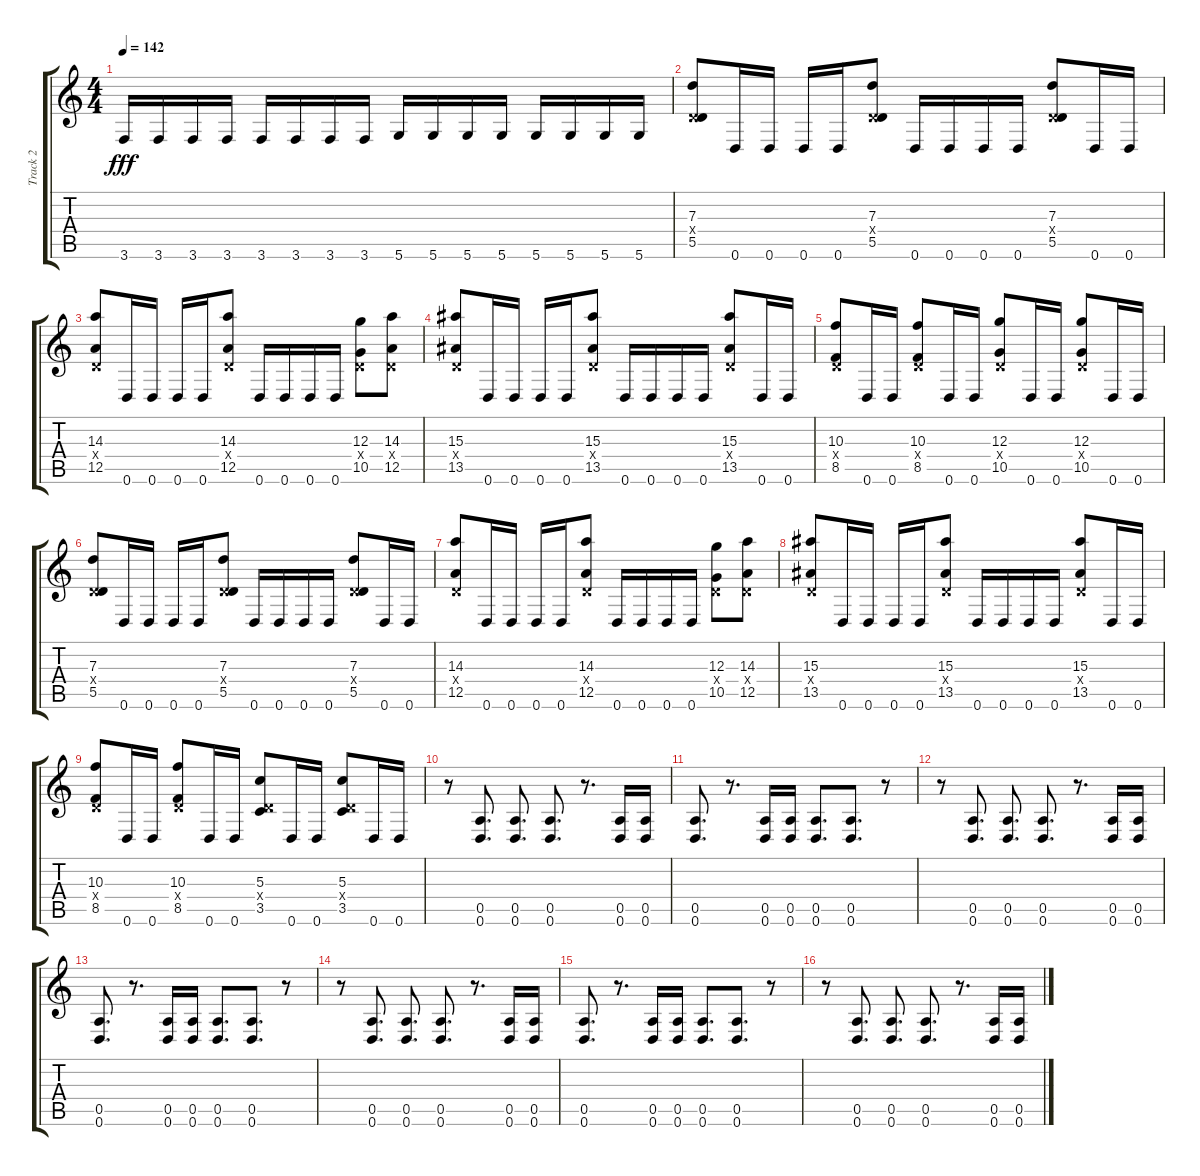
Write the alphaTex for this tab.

\track ("Track 2" "Track 2") {instrument distortionguitar}
\staff {score tabs}
\tuning (E4 B3 G3 D3 A2 D2) {hide}
\ts (4 4)
\tempo 142
\clef g2
\ks c
3.6.16{dy fff} 3.6.16 3.6.16 3.6.16 3.6.16 3.6.16 3.6.16 3.6.16 5.6.16 5.6.16 5.6.16 5.6.16 5.6.16 5.6.16 5.6.16 5.6.16 |
(7.3 0.4{x} 5.5).8 0.6.16 0.6.16 0.6.16 0.6.16 (7.3 0.4{x} 5.5).8 0.6.16 0.6.16 0.6.16 0.6.16 (7.3 0.4{x} 5.5).8 0.6.16 0.6.16 |
(14.3 0.4{x} 12.5).8 0.6.16 0.6.16 0.6.16 0.6.16 (14.3 0.4{x} 12.5).8 0.6.16 0.6.16 0.6.16 0.6.16 (12.3 0.4{x} 10.5).8 (14.3 0.4{x} 12.5).8 |
(15.3 0.4{x} 13.5).8 0.6.16 0.6.16 0.6.16 0.6.16 (15.3 0.4{x} 13.5).8 0.6.16 0.6.16 0.6.16 0.6.16 (15.3 0.4{x} 13.5).8 0.6.16 0.6.16 |
(10.3 0.4{x} 8.5).8 0.6.16 0.6.16 (10.3 0.4{x} 8.5).8 0.6.16 0.6.16 (12.3 0.4{x} 10.5).8 0.6.16 0.6.16 (12.3 0.4{x} 10.5).8 0.6.16 0.6.16 |
(7.3 0.4{x} 5.5).8 0.6.16 0.6.16 0.6.16 0.6.16 (7.3 0.4{x} 5.5).8 0.6.16 0.6.16 0.6.16 0.6.16 (7.3 0.4{x} 5.5).8 0.6.16 0.6.16 |
(14.3 0.4{x} 12.5).8 0.6.16 0.6.16 0.6.16 0.6.16 (14.3 0.4{x} 12.5).8 0.6.16 0.6.16 0.6.16 0.6.16 (12.3 0.4{x} 10.5).8 (14.3 0.4{x} 12.5).8 |
(15.3 0.4{x} 13.5).8 0.6.16 0.6.16 0.6.16 0.6.16 (15.3 0.4{x} 13.5).8 0.6.16 0.6.16 0.6.16 0.6.16 (15.3 0.4{x} 13.5).8 0.6.16 0.6.16 |
(10.3 0.4{x} 8.5).8 0.6.16 0.6.16 (10.3 0.4{x} 8.5).8 0.6.16 0.6.16 (5.3 0.4{x} 3.5).8 0.6.16 0.6.16 (5.3 0.4{x} 3.5).8 0.6.16 0.6.16 |
r.8 (0.5 0.6).8{d} (0.5 0.6).8{d} (0.5 0.6).8{d} r.8{d} (0.5 0.6).16 (0.5 0.6).16 |
(0.5 0.6).8{d} r.8{d} (0.5 0.6).16 (0.5 0.6).16 (0.5 0.6).8{d} (0.5 0.6).8{d} r.8 |
r.8 (0.5 0.6).8{d} (0.5 0.6).8{d} (0.5 0.6).8{d} r.8{d} (0.5 0.6).16 (0.5 0.6).16 |
(0.5 0.6).8{d} r.8{d} (0.5 0.6).16 (0.5 0.6).16 (0.5 0.6).8{d} (0.5 0.6).8{d} r.8 |
r.8 (0.5 0.6).8{d} (0.5 0.6).8{d} (0.5 0.6).8{d} r.8{d} (0.5 0.6).16 (0.5 0.6).16 |
(0.5 0.6).8{d} r.8{d} (0.5 0.6).16 (0.5 0.6).16 (0.5 0.6).8{d} (0.5 0.6).8{d} r.8 |
r.8 (0.5 0.6).8{d} (0.5 0.6).8{d} (0.5 0.6).8{d} r.8{d} (0.5 0.6).16 (0.5 0.6).16
